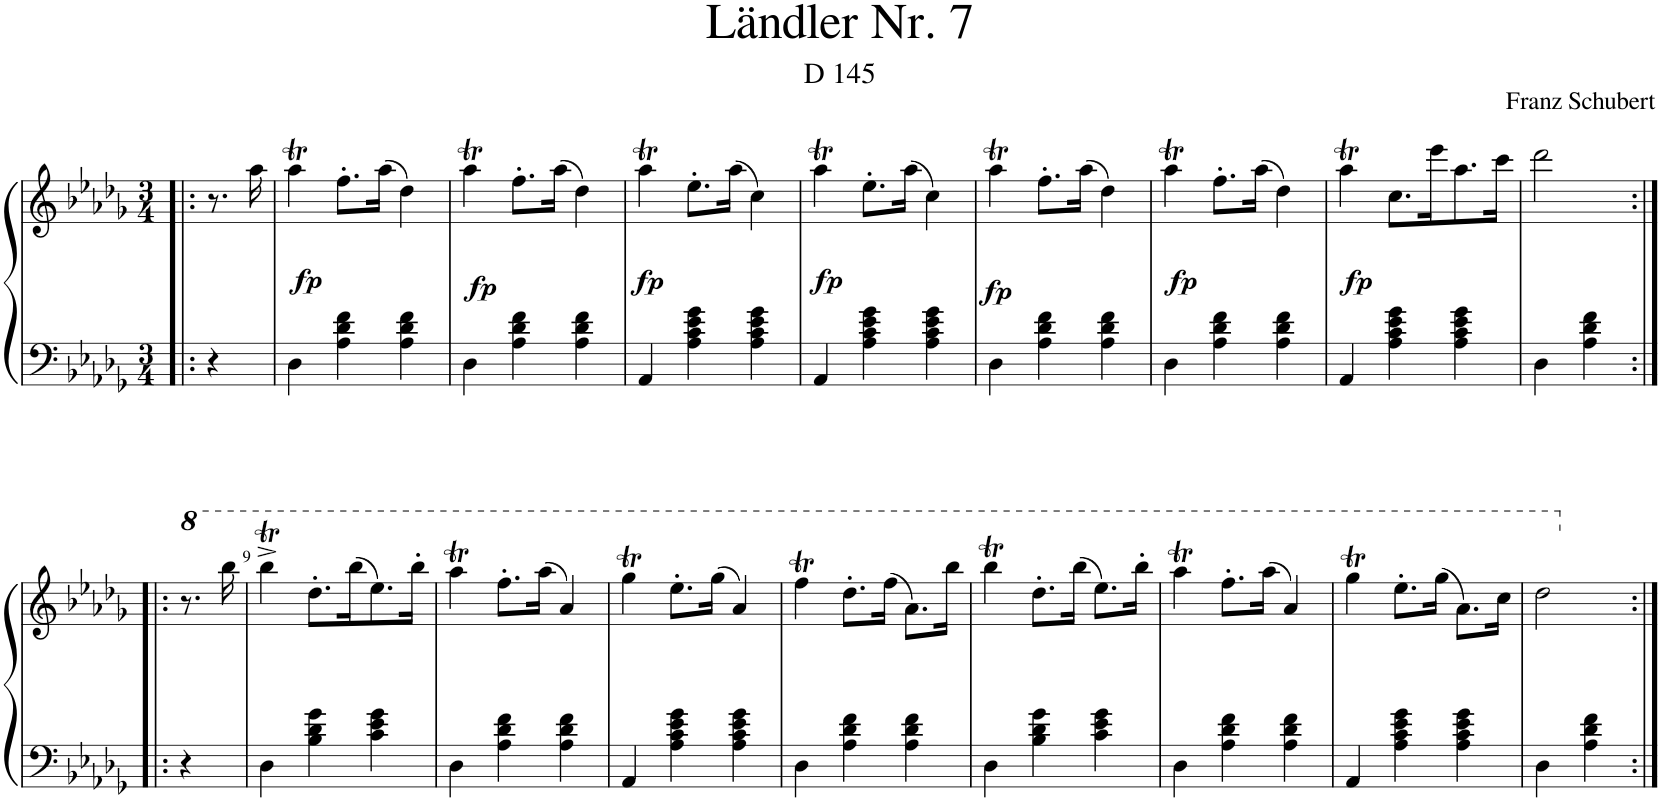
**kern	**kern	**dynam
*part1	*part1	*part1
*staff2	*staff1	*staff1/2
*I"Piano	*	*
*I'Pno.	*	*
*clefF4	*clefG2	*
*k[b-e-a-d-g-]	*k[b-e-a-d-g-]	*
*M3/4	*M3/4	*
=!|:	=!|:	=!|:
4r	8.r	.
.	16aa-\	.
=1	=1	=1
!	!	!LO:DY:a=2
4D-\	4aa-T\	fp
4A-\ 4d-\ 4f\	8.ff'\L	.
.	(16aa-\Jk	.
4A-\ 4d-\ 4f\	4dd-\)	.
=2	=2	=2
!	!	!LO:DY:a=2
4D-\	4aa-T\	fp
4A-\ 4d-\ 4f\	8.ff'\L	.
.	(16aa-\Jk	.
4A-\ 4d-\ 4f\	4dd-\)	.
=3	=3	=3
!	!	!LO:DY:a=2
4AA-/	4aa-T\	fp
4A-\ 4c\ 4e-\ 4g-\	8.ee-'\L	.
.	(16aa-\Jk	.
4A-\ 4c\ 4e-\ 4g-\	4cc\)	.
=4	=4	=4
!	!	!LO:DY:a=2
4AA-/	4aa-T\	fp
4A-\ 4c\ 4e-\ 4g-\	8.ee-'\L	.
.	(16aa-\Jk	.
4A-\ 4c\ 4e-\ 4g-\	4cc\)	.
=5	=5	=5
!	!	!LO:DY:a=2
4D-\	4aa-T\	fp
4A-\ 4d-\ 4f\	8.ff'\L	.
.	(16aa-\Jk	.
4A-\ 4d-\ 4f\	4dd-\)	.
=6	=6	=6
!	!	!LO:DY:a=2
4D-\	4aa-T\	fp
4A-\ 4d-\ 4f\	8.ff'\L	.
.	(16aa-\Jk	.
4A-\ 4d-\ 4f\	4dd-\)	.
=7	=7	=7
!	!	!LO:DY:a=2
4AA-/	4aa-T\	fp
4A-\ 4c\ 4e-\ 4g-\	8.cc\L	.
.	16eee-\K	.
4A-\ 4c\ 4e-\ 4g-\	8.aa-\	.
.	16ccc\Jk	.
=8	=8	=8
4D-\	2ddd-\	.
4A-\ 4d-\ 4f\	.	.
!!LO:LB:g=z
=8X1:|!|:	=8X1:|!|:	=8X1:|!|:
*	*8va	*
4r	8.r	.
.	16bbb-\	.
=9	=9	=9
4D-\	4bbb-T^\	.
4B-\ 4d-\ 4g-\	8.ddd-'\L	.
.	(16bbb-\K	.
4c\ 4e-\ 4g-\	8.eee-\)	.
.	16bbb-'\Jk	.
=10	=10	=10
4D-\	4aaa-T\	.
4A-\ 4d-\ 4f\	8.fff'\L	.
.	(16aaa-\Jk	.
4A-\ 4d-\ 4f\	4aa-/)	.
=11	=11	=11
4AA-/	4ggg-T\	.
4A-\ 4c\ 4e-\ 4g-\	8.eee-'\L	.
.	(16ggg-\Jk	.
4A-\ 4c\ 4e-\ 4g-\	4aa-/)	.
=12	=12	=12
4D-\	4ffft\	.
4A-\ 4d-\ 4f\	8.ddd-'\L	.
.	(16fff\Jk	.
4A-\ 4d-\ 4f\	8.aa-\L)	.
.	16bbb-\Jk	.
=13	=13	=13
4D-\	4bbb-T\	.
4B-\ 4d-\ 4g-\	8.ddd-'\L	.
.	(16bbb-\Jk	.
4c\ 4e-\ 4g-\	8.eee-\L)	.
.	16bbb-'\Jk	.
=14	=14	=14
4D-\	4aaa-T\	.
4A-\ 4d-\ 4f\	8.fff'\L	.
.	(16aaa-\Jk	.
4A-\ 4d-\ 4f\	4aa-/)	.
=15	=15	=15
4AA-/	4ggg-T\	.
4A-\ 4c\ 4e-\ 4g-\	8.eee-'\L	.
.	(16ggg-\Jk	.
4A-\ 4c\ 4e-\ 4g-\	8.aa-\L)	.
.	16ccc\Jk	.
=16	=16	=16
4D-\	2ddd-\	.
4A-\ 4d-\ 4f\	.	.
*	*X8va	*
=:|!	=:|!	=:|!
*-	*-	*-
